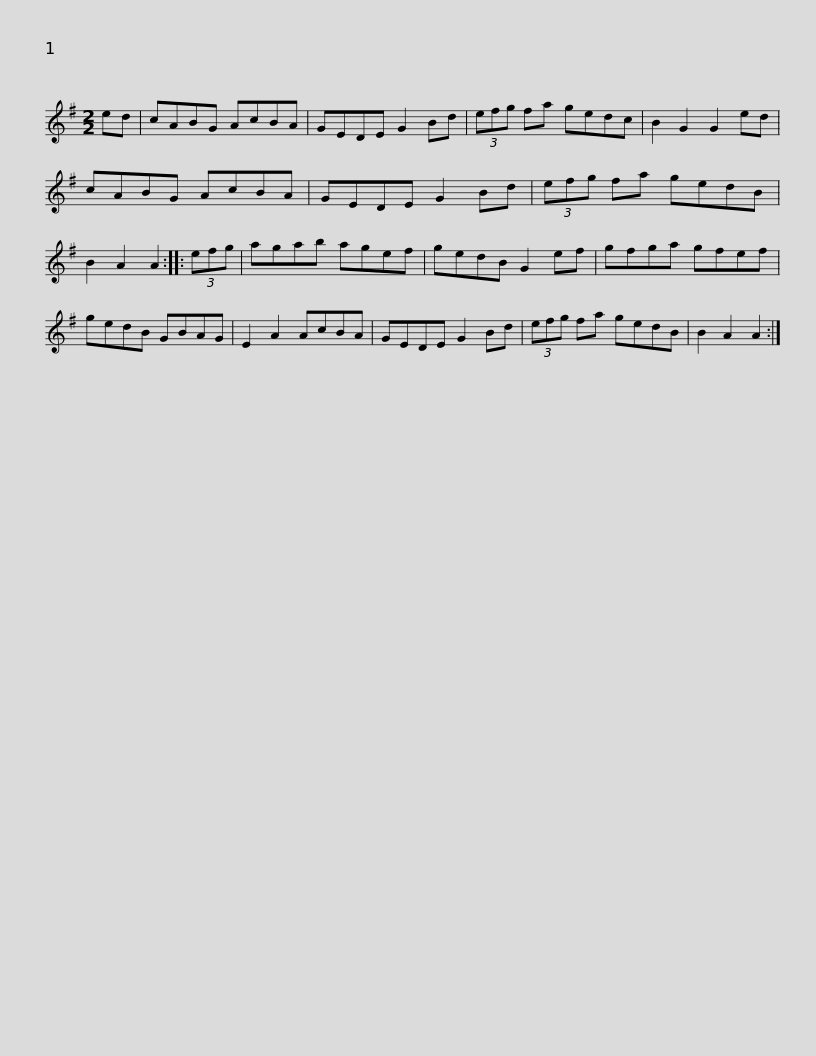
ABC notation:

X:1
L:1/8
M:2/2
I:linebreak $
K:G
V:1 treble
V:1
 ed | cABG AcBA | GEDE G2 Bd | (3efg fa gedc | B2 G2 G2 ed | %5
 cABG AcBA |$ GEDE G2 Bd | (3efg fa gedB | B2 A2 A2 :: (3efg | %10
 agab agef | gedB G2 ef |$ gfga gfef | gedB GBAG | E2 A2 AcBA | %15
 GEDE G2 Bd | (3efg fa gedB | B2 A2 A2 :| %18
